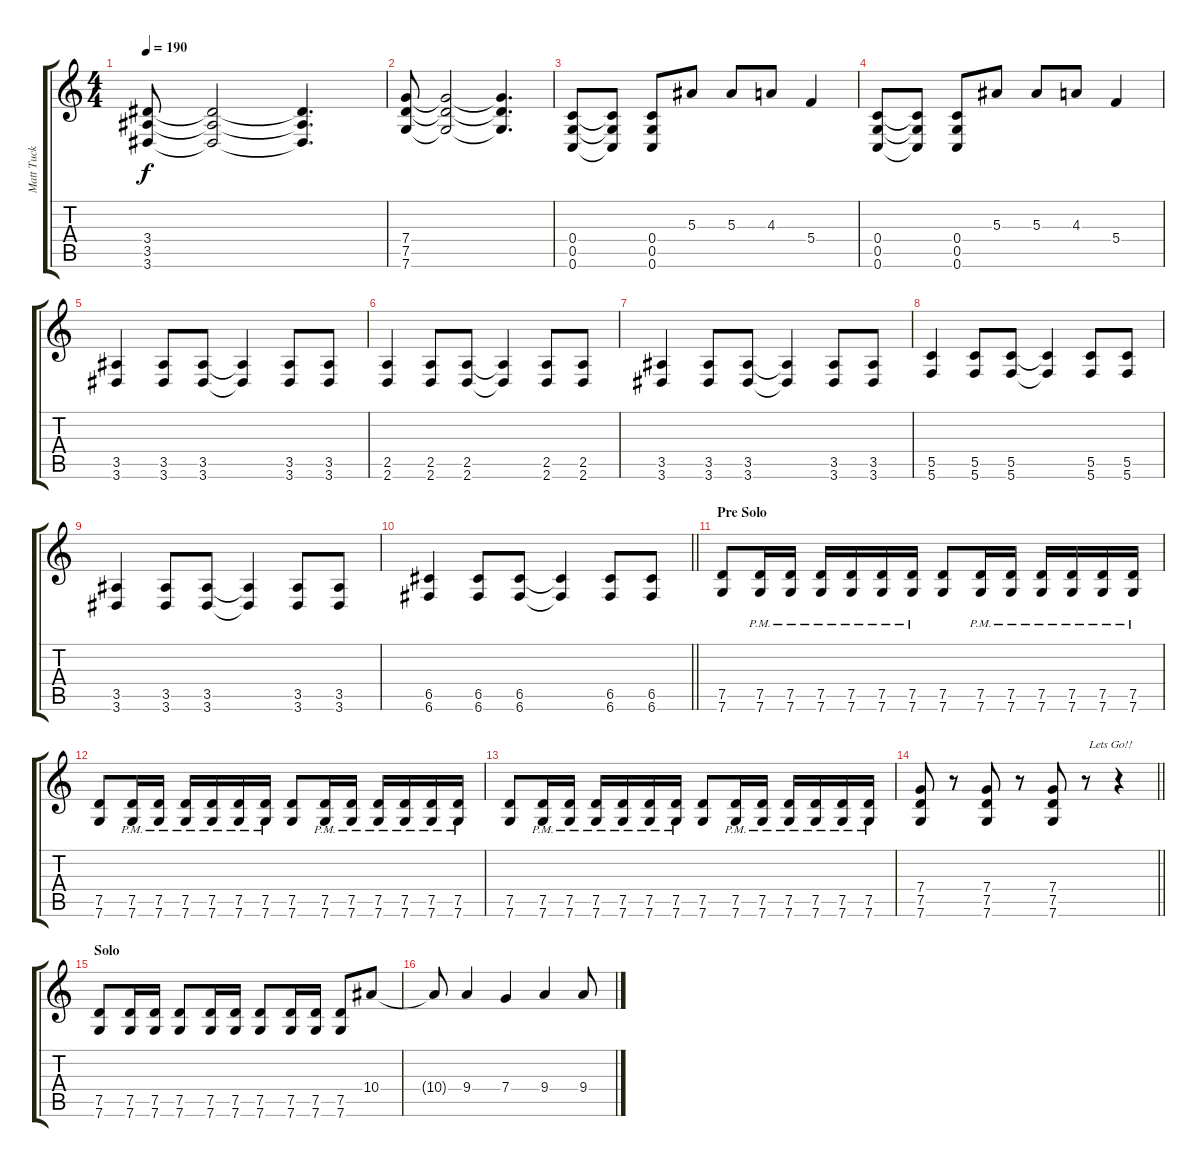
\track ("Matt Tuck" "Matt Tuck") {instrument distortionguitar}
\staff {score tabs}
\tuning (D4 A3 F3 C3 G2 C2) {hide}
\ts (4 4)
\tempo 190
\clef g2
\ks c
(3.4 3.5 3.6).8{dy f} (3.4{t} 3.5{t} 3.6{t}).2 (3.4{t} 3.5{t} 3.6{t}).4{d} |
(7.4 7.5 7.6).8 (7.4{t} 7.5{t} 7.6{t}).2 (7.4{t} 7.5{t} 7.6{t}).4{d} |
(0.4 0.5 0.6).8 (0.4{t} 0.5{t} 0.6{t}).8 (0.4 0.5 0.6).8 5.3.8 5.3.8 4.3.8 5.4.4 |
(0.4 0.5 0.6).8 (0.4{t} 0.5{t} 0.6{t}).8 (0.4 0.5 0.6).8 5.3.8 5.3.8 4.3.8 5.4.4 |
(3.5 3.6).4 (3.5 3.6).8 (3.5 3.6).8 (3.5{t} 3.6{t}).4 (3.5 3.6).8 (3.5 3.6).8 |
(2.5 2.6).4 (2.5 2.6).8 (2.5 2.6).8 (2.5{t} 2.6{t}).4 (2.5 2.6).8 (2.5 2.6).8 |
(3.5 3.6).4 (3.5 3.6).8 (3.5 3.6).8 (3.5{t} 3.6{t}).4 (3.5 3.6).8 (3.5 3.6).8 |
(5.5 5.6).4 (5.5 5.6).8 (5.5 5.6).8 (5.5{t} 5.6{t}).4 (5.5 5.6).8 (5.5 5.6).8 |
(3.5 3.6).4 (3.5 3.6).8 (3.5 3.6).8 (3.5{t} 3.6{t}).4 (3.5 3.6).8 (3.5 3.6).8 |
\barLineRight lightlight
(6.5 6.6).4 (6.5 6.6).8 (6.5 6.6).8 (6.5{t} 6.6{t}).4 (6.5 6.6).8 (6.5 6.6).8 |
\section ("" "Pre Solo")
(7.5 7.6).8 (7.5{pm} 7.6{pm}).16 (7.5{pm} 7.6{pm}).16 (7.5{pm} 7.6{pm}).16 (7.5{pm} 7.6{pm}).16 (7.5{pm} 7.6{pm}).16 (7.5{pm} 7.6{pm}).16 (7.5 7.6).8 (7.5{pm} 7.6{pm}).16 (7.5{pm} 7.6{pm}).16 (7.5{pm} 7.6{pm}).16 (7.5{pm} 7.6{pm}).16 (7.5{pm} 7.6{pm}).16 (7.5{pm} 7.6{pm}).16 |
(7.5 7.6).8 (7.5{pm} 7.6{pm}).16 (7.5{pm} 7.6{pm}).16 (7.5{pm} 7.6{pm}).16 (7.5{pm} 7.6{pm}).16 (7.5{pm} 7.6{pm}).16 (7.5{pm} 7.6{pm}).16 (7.5 7.6).8 (7.5{pm} 7.6{pm}).16 (7.5{pm} 7.6{pm}).16 (7.5{pm} 7.6{pm}).16 (7.5{pm} 7.6{pm}).16 (7.5{pm} 7.6{pm}).16 (7.5{pm} 7.6{pm}).16 |
(7.5 7.6).8 (7.5{pm} 7.6{pm}).16 (7.5{pm} 7.6{pm}).16 (7.5{pm} 7.6{pm}).16 (7.5{pm} 7.6{pm}).16 (7.5{pm} 7.6{pm}).16 (7.5{pm} 7.6{pm}).16 (7.5 7.6).8 (7.5{pm} 7.6{pm}).16 (7.5{pm} 7.6{pm}).16 (7.5{pm} 7.6{pm}).16 (7.5{pm} 7.6{pm}).16 (7.5{pm} 7.6{pm}).16 (7.5{pm} 7.6{pm}).16 |
\barLineRight lightlight
(7.4 7.5 7.6).8 r.8 (7.4 7.5 7.6).8 r.8 (7.4 7.5 7.6).8 r.8{txt " Lets Go!!"} r.4 |
\section ("" "Solo")
(7.5 7.6).8 (7.5 7.6).16 (7.5 7.6).16 (7.5 7.6).8 (7.5 7.6).16 (7.5 7.6).16 (7.5 7.6).8 (7.5 7.6).16 (7.5 7.6).16 (7.5 7.6).8 10.4.8 |
10.4{t}.8 9.4.4 7.4.4 9.4.4 9.4.8
